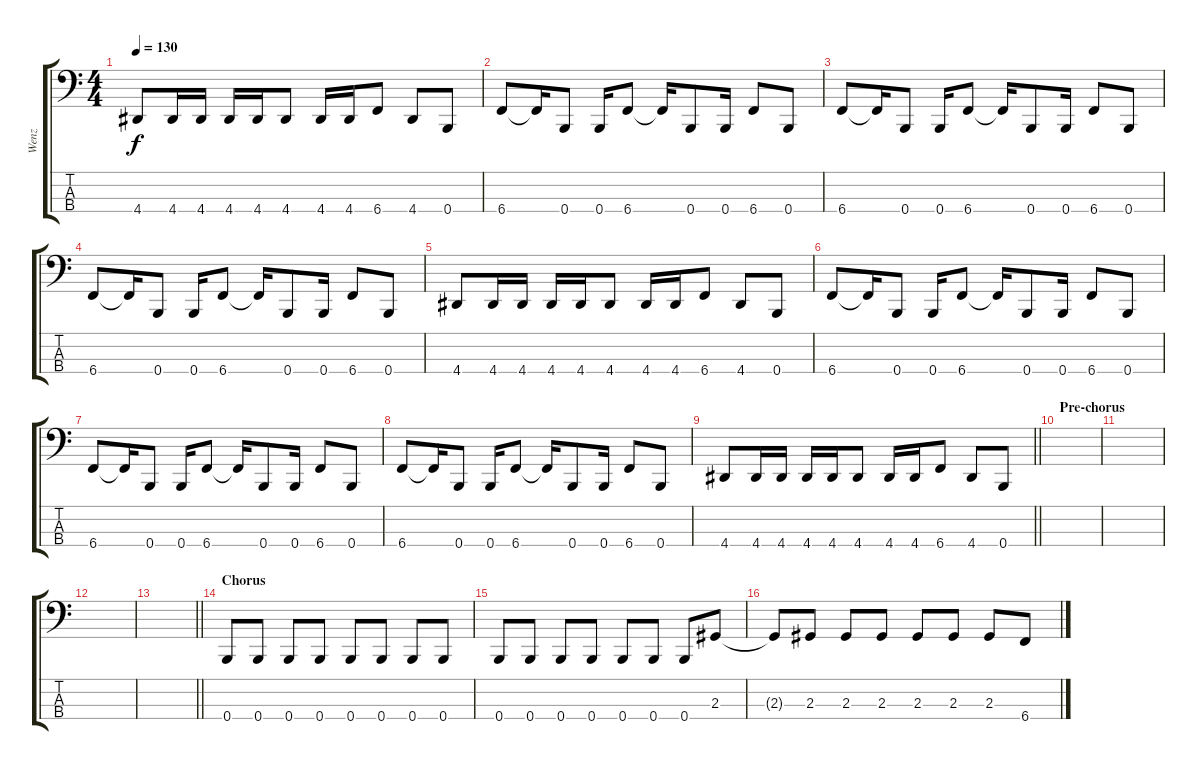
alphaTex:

\track ("Wenz" "Wenz") {instrument electricbasspick}
\staff {score tabs}
\tuning (E2 B1 Gb1 B0) {hide}
\ts (4 4)
\tempo 130
\clef f4
\ks c
4.4.8{dy f} 4.4.16 4.4.16 4.4.16 4.4.16 4.4.8 4.4.16 4.4.16 6.4.8 4.4.8 0.4.8 |
6.4.8 6.4{t}.16 0.4.8 0.4.16 6.4.8 6.4{t}.16 0.4.8 0.4.16 6.4.8 0.4.8 |
6.4.8 6.4{t}.16 0.4.8 0.4.16 6.4.8 6.4{t}.16 0.4.8 0.4.16 6.4.8 0.4.8 |
6.4.8 6.4{t}.16 0.4.8 0.4.16 6.4.8 6.4{t}.16 0.4.8 0.4.16 6.4.8 0.4.8 |
4.4.8 4.4.16 4.4.16 4.4.16 4.4.16 4.4.8 4.4.16 4.4.16 6.4.8 4.4.8 0.4.8 |
6.4.8 6.4{t}.16 0.4.8 0.4.16 6.4.8 6.4{t}.16 0.4.8 0.4.16 6.4.8 0.4.8 |
6.4.8 6.4{t}.16 0.4.8 0.4.16 6.4.8 6.4{t}.16 0.4.8 0.4.16 6.4.8 0.4.8 |
6.4.8 6.4{t}.16 0.4.8 0.4.16 6.4.8 6.4{t}.16 0.4.8 0.4.16 6.4.8 0.4.8 |
\barLineRight lightlight
4.4.8 4.4.16 4.4.16 4.4.16 4.4.16 4.4.8 4.4.16 4.4.16 6.4.8 4.4.8 0.4.8 |
\section ("" "Pre-chorus")
|
|
|
\barLineRight lightlight
|
\section ("" "Chorus")
0.4.8 0.4.8 0.4.8 0.4.8 0.4.8 0.4.8 0.4.8 0.4.8 |
0.4.8 0.4.8 0.4.8 0.4.8 0.4.8 0.4.8 0.4.8 2.3.8 |
2.3{t}.8 2.3.8 2.3.8 2.3.8 2.3.8 2.3.8 2.3.8 6.4.8
